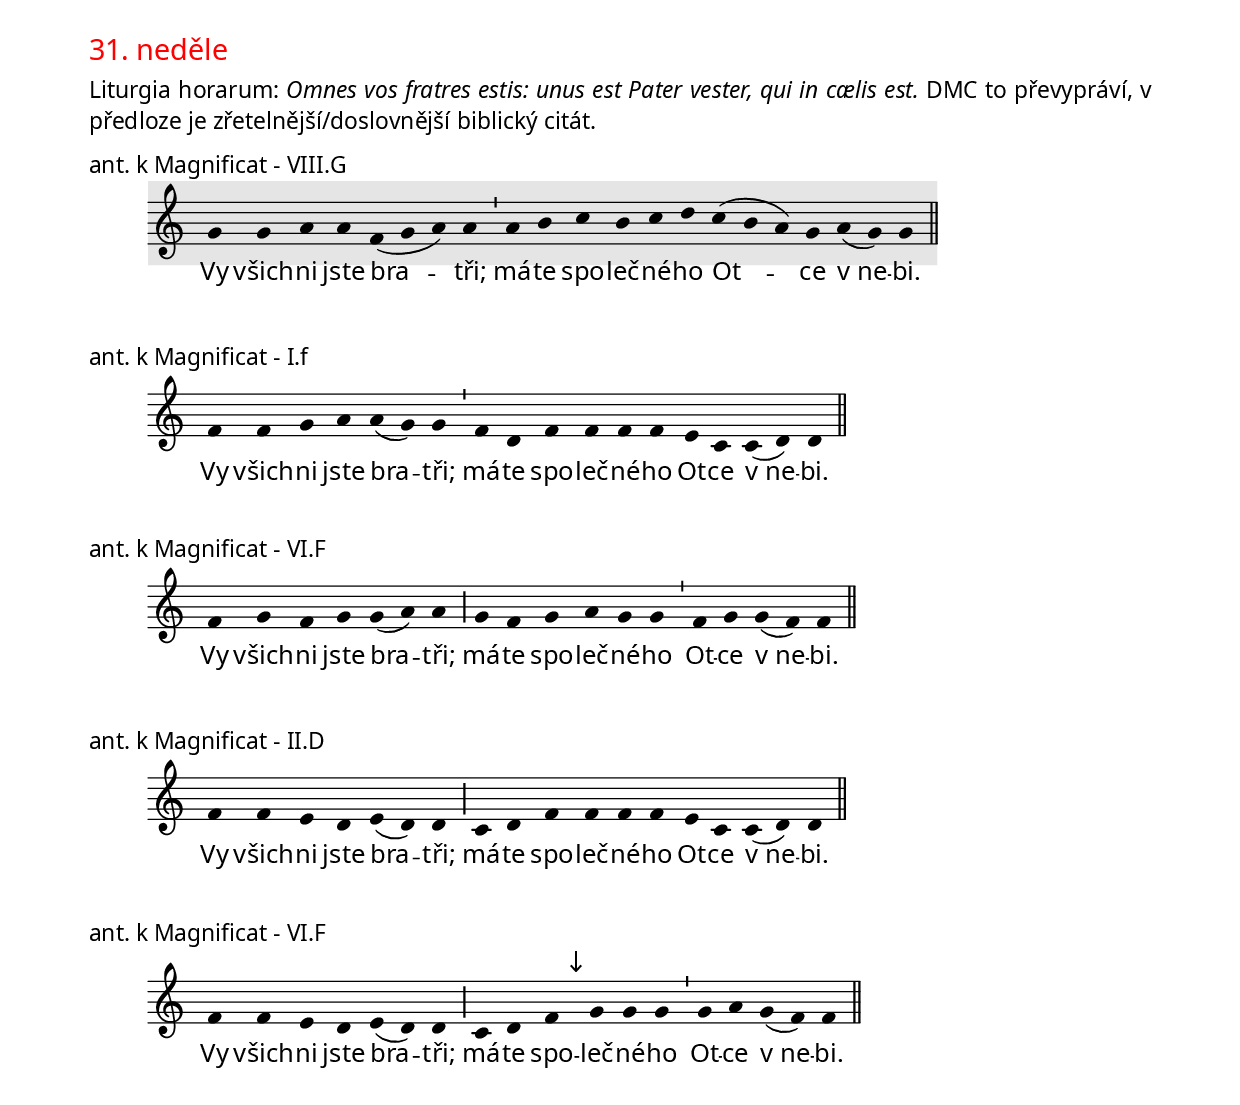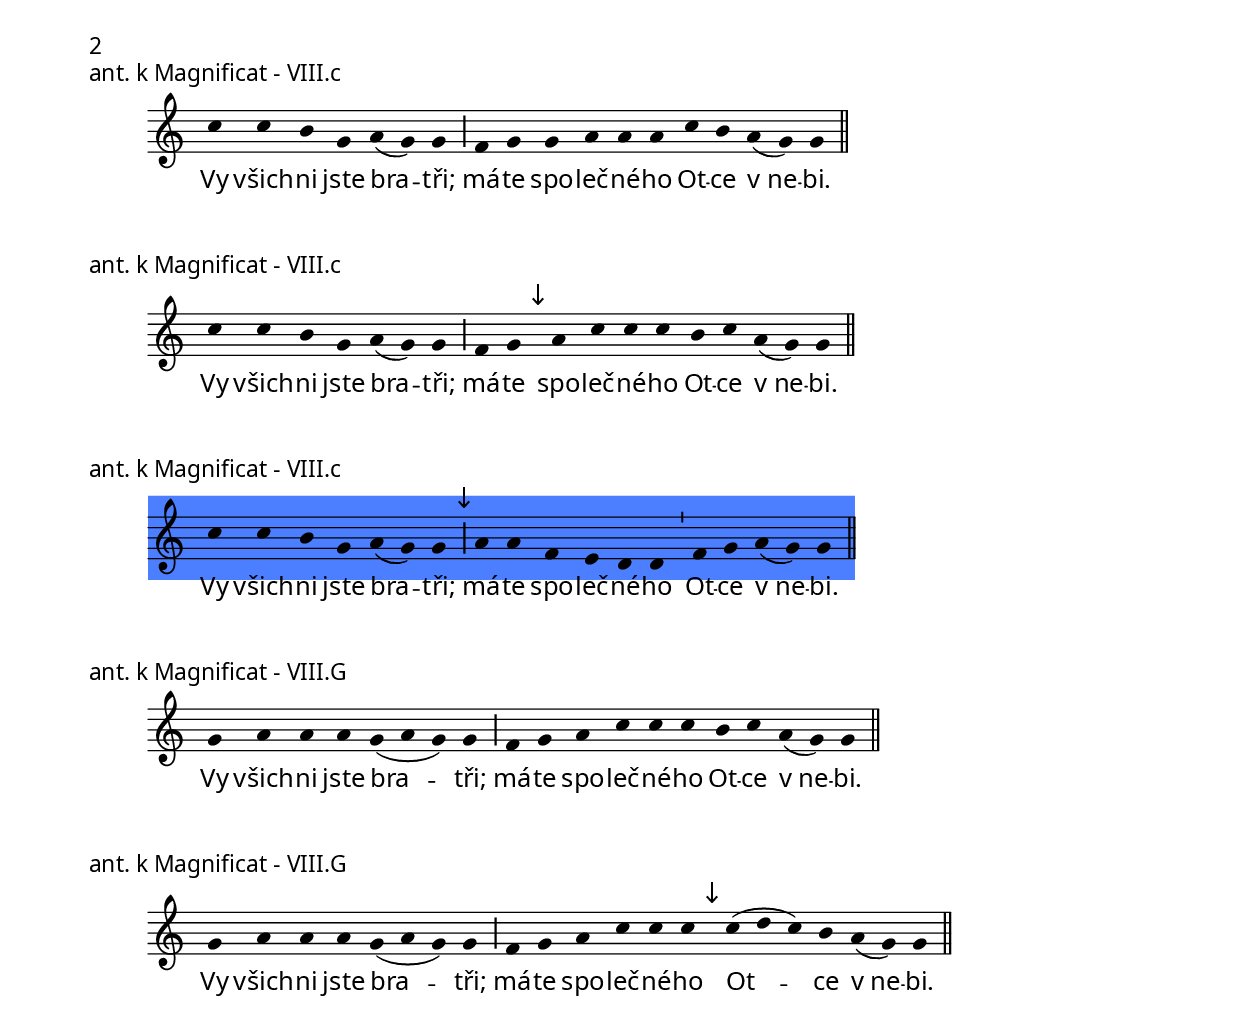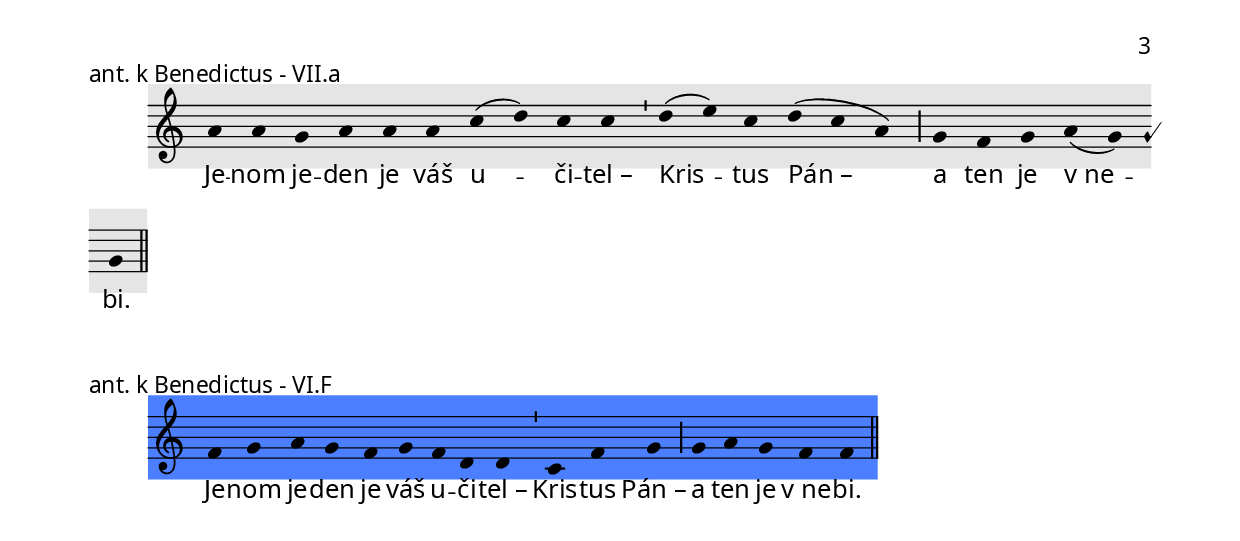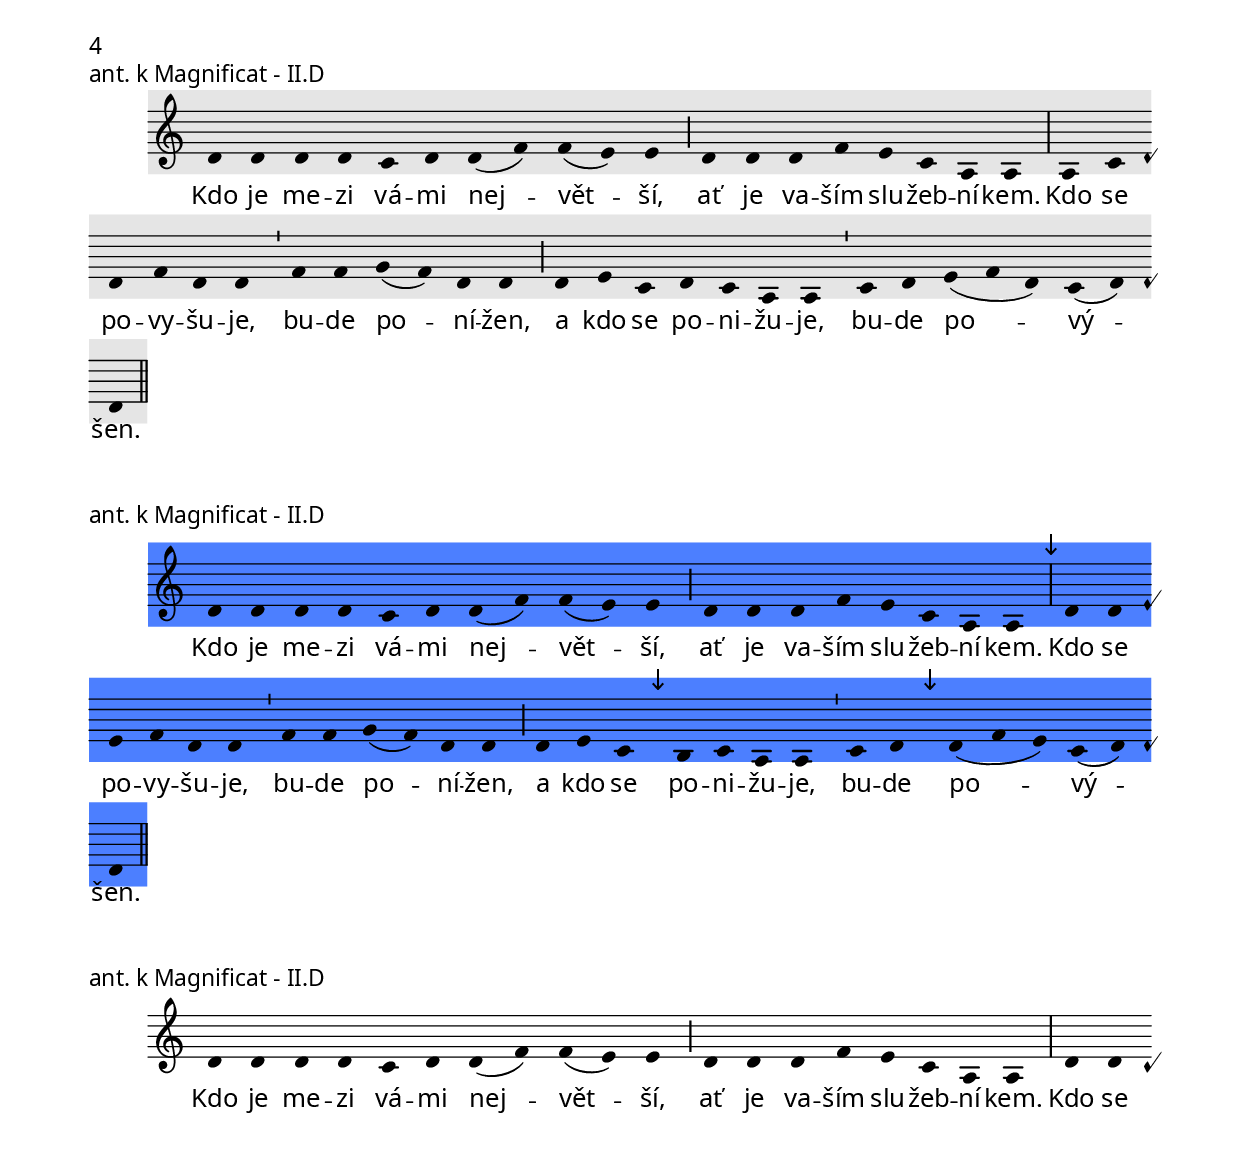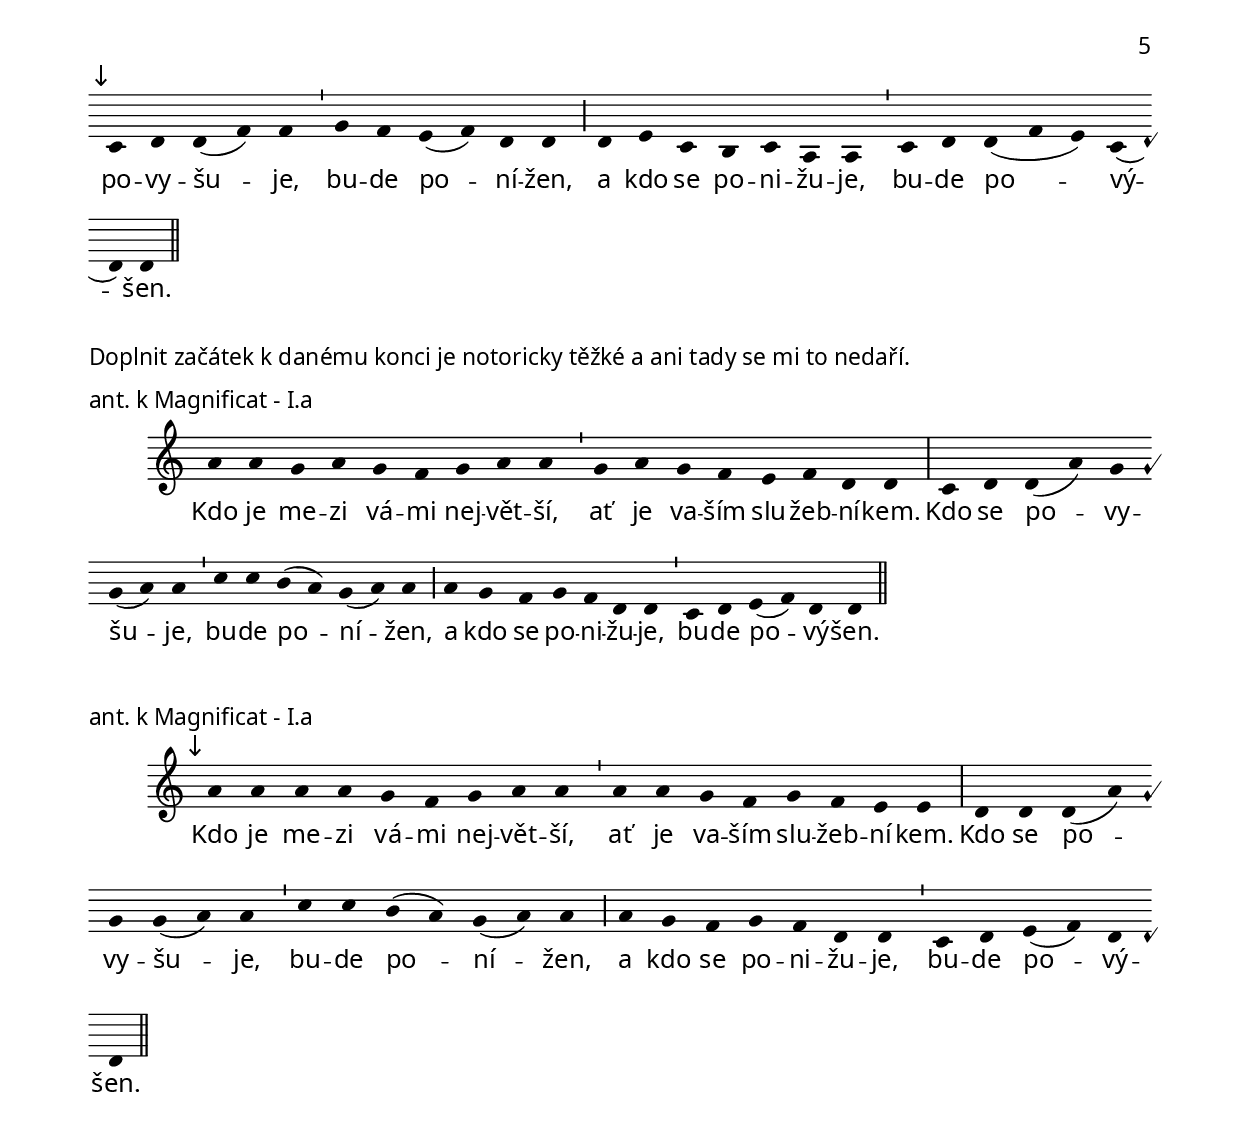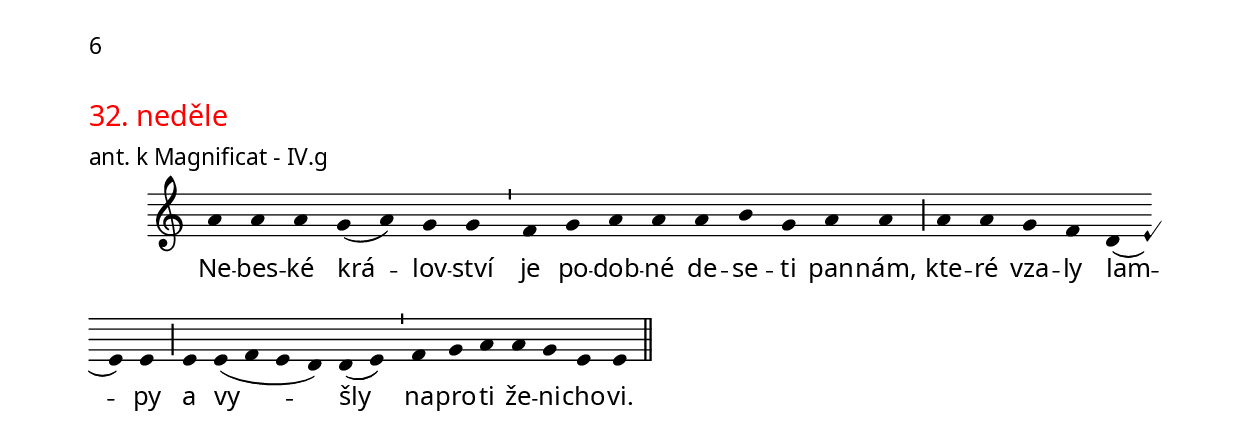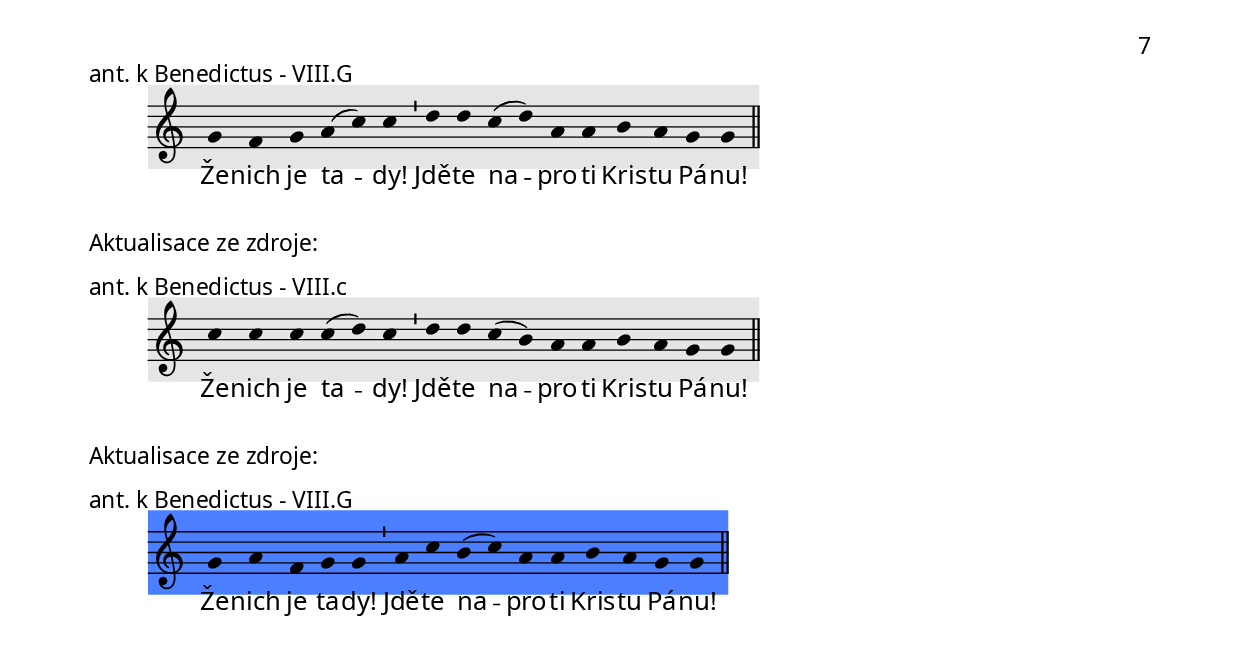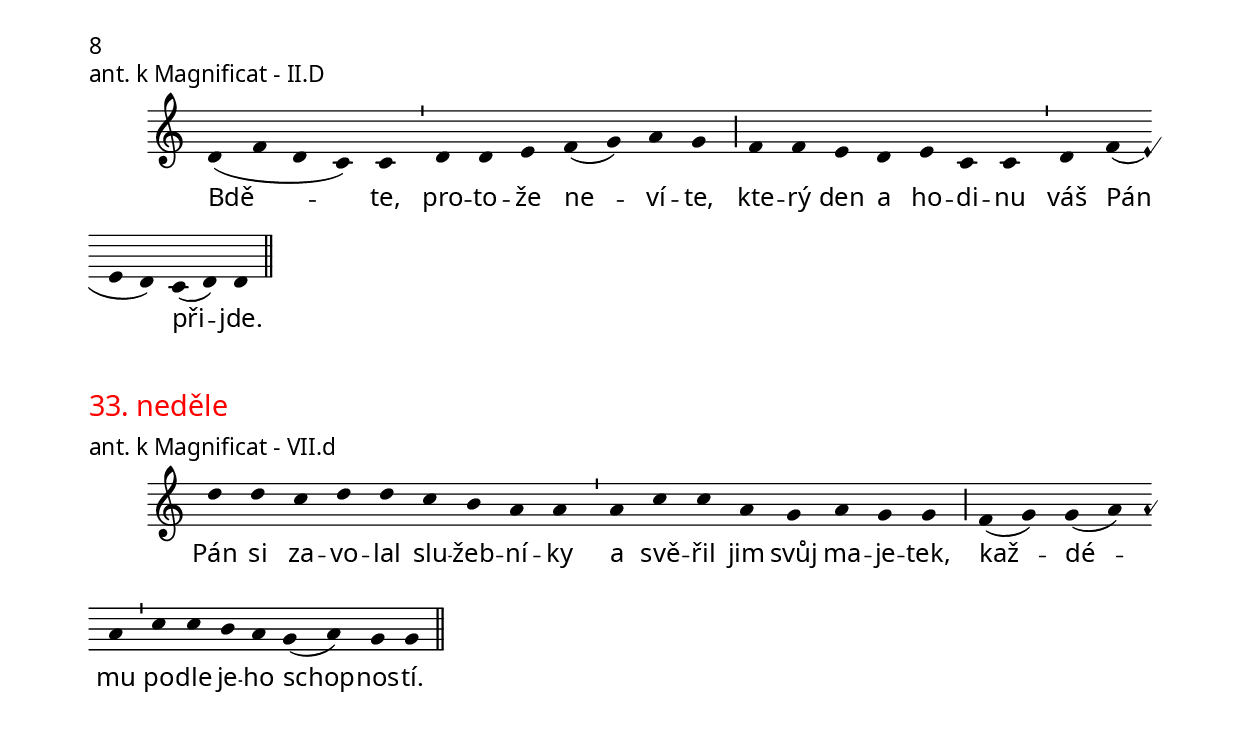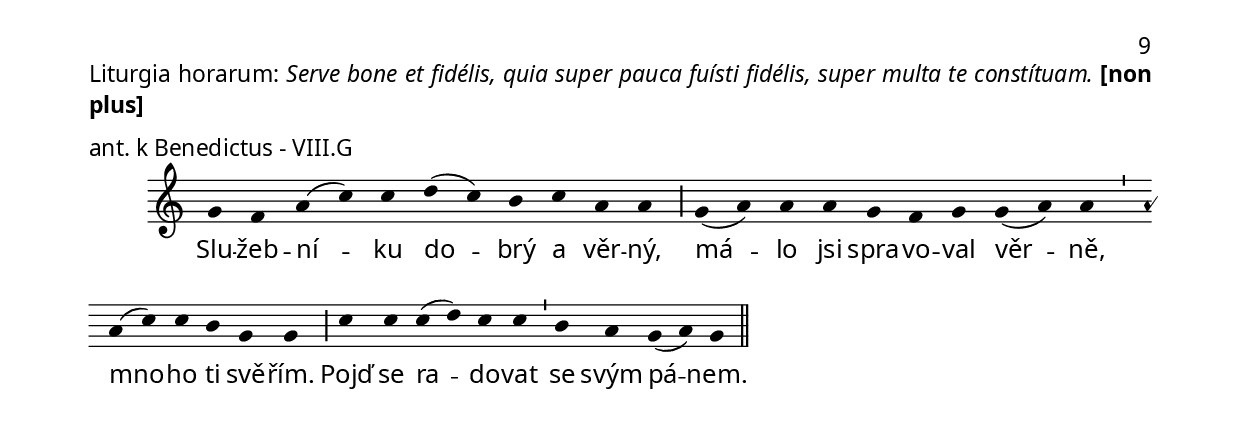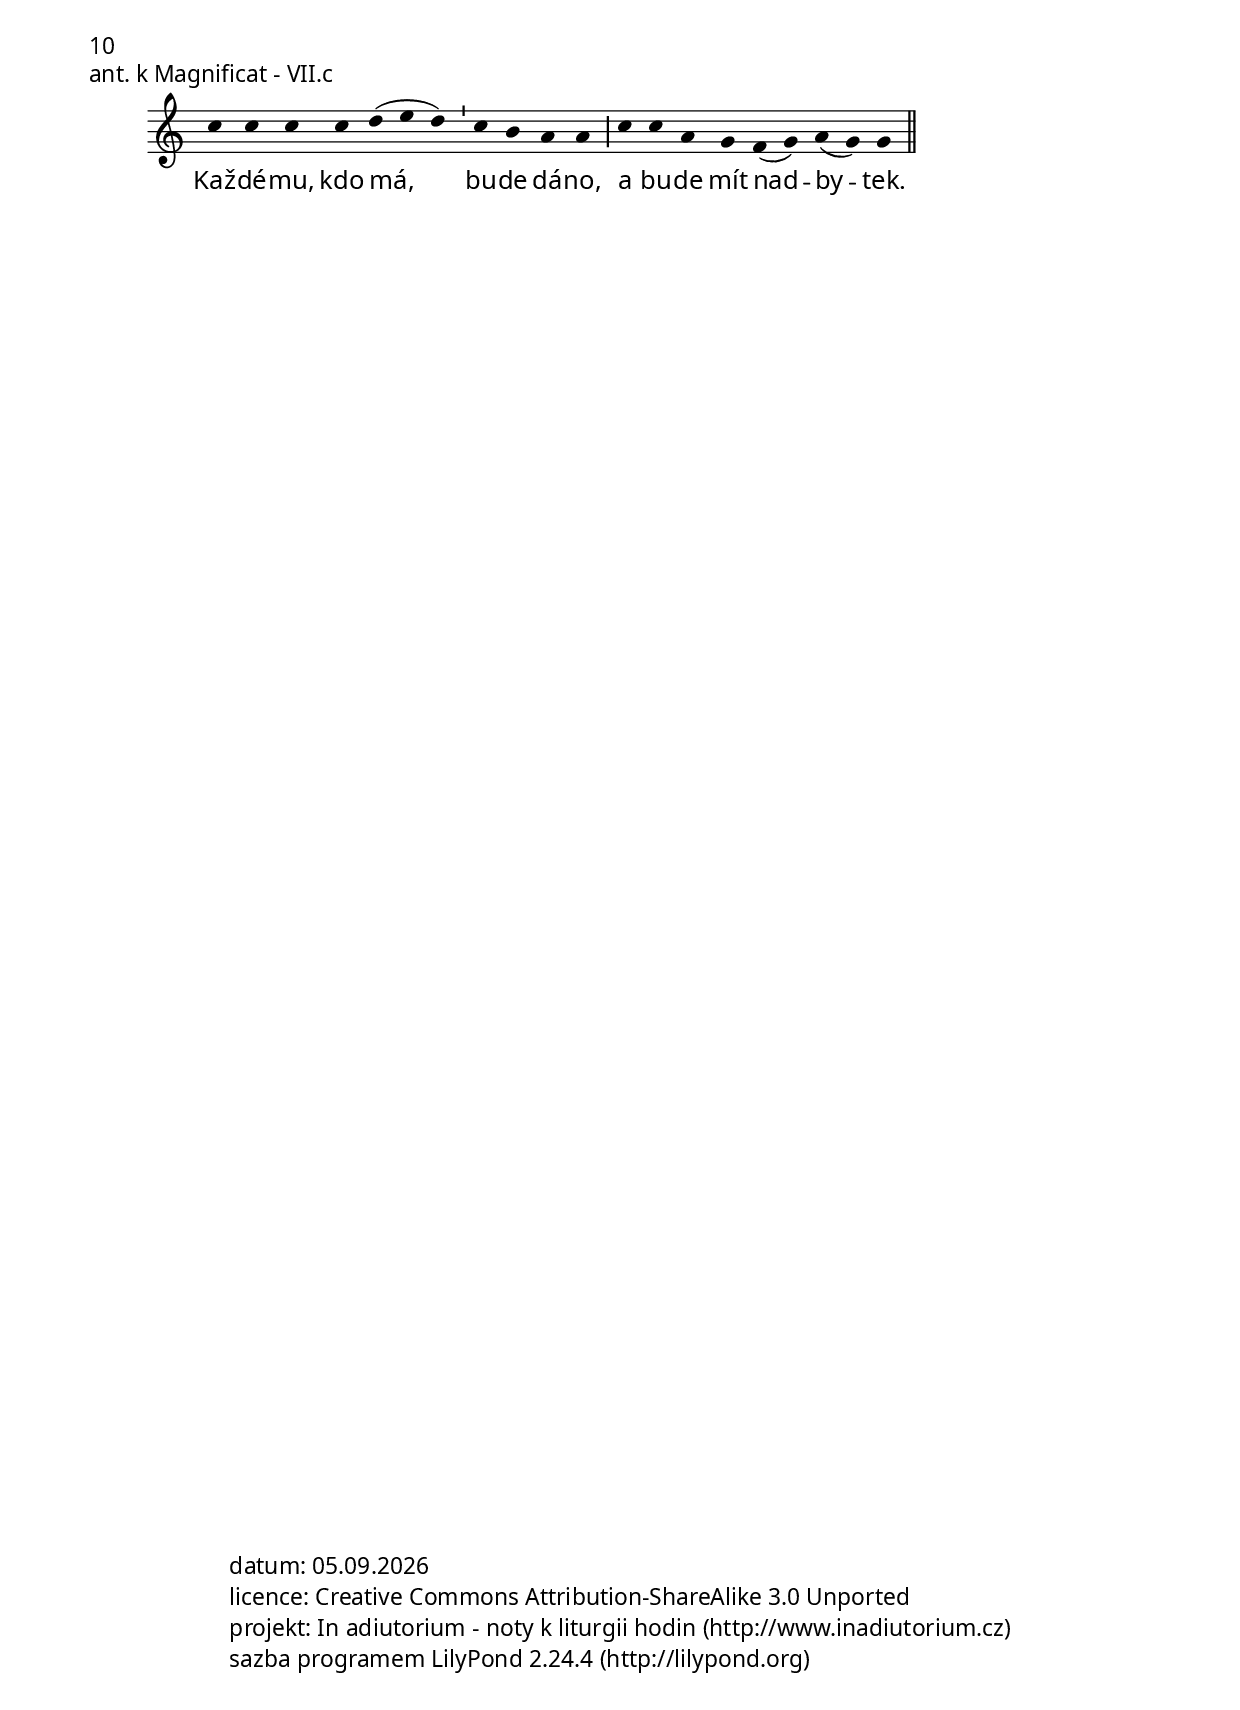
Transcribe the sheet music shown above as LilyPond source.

\version "2.19.0"

\include "../spolecne.ly"

\markup {\nadpisDen {"31. neděle"}}

\markup\justify{
  Liturgia horarum:
  \italic{
    Omnes vos fratres estis: unus est Pater vester, qui in cælis est.
  }
  DMC to převypráví, v předloze je zřetelnější/doslovnější biblický citát.
}

\score {
  \relative c'' {
    \zvyraznovacSedy
    \choralniRezim
    g4 g a a f( g a) a \barMin
    a b c b c d c( b a) g a( g) g \barFinalis
  }
  \addlyrics {
    Vy všich -- ni jste bra -- tři;
    má -- te spo -- leč -- né -- ho Ot -- ce v_ne -- bi.
  }
  \header {
    quid = "ant. k Magnificat"
    modus = "VIII"
    differentia = "G"
    psalmus = ""
    annus = "A"
    id = "ne31a-1ne-amag"
    piece = \markup {\sestavTitulekBezZalmu}
  }
}

\score {
  \relative c' {
    \choralniRezim
    f4 f g a a( g) g \barMin
    f d f f f f e c c( d) d \barFinalis
  }
  \addlyrics {
    Vy všich -- ni jste bra -- tři;
    má -- te spo -- leč -- né -- ho Ot -- ce v_ne -- bi.
  }
  \header {
    quid = "ant. k Magnificat"
    modus = "I"
    differentia = "f"
    psalmus = ""
    annus = "A"
    id = "ne31a-1ne-amag"
    piece = \markup {\sestavTitulekBezZalmu}
  }
}

\score {
  \relative c' {
    \choralniRezim
    f4 g f g g( a) a \barMaior
    g f g a g g \barMin
    f g g( f) f \barFinalis
  }
  \addlyrics {
    Vy všich -- ni jste bra -- tři;
    má -- te spo -- leč -- né -- ho
    Ot -- ce v_ne -- bi.
  }
  \header {
    quid = "ant. k Magnificat"
    modus = "VI"
    differentia = "F"
    psalmus = ""
    annus = "A"
    id = "ne31a-1ne-amag"
    piece = \markup {\sestavTitulekBezZalmu}
  }
}

\score {
  \relative c' {
    \choralniRezim
    f4 f e d e( d) d \barMaior
    c d f f f f e c c( d) d \barFinalis
  }
  \addlyrics {
    Vy všich -- ni jste bra -- tři;
    má -- te spo -- leč -- né -- ho Ot -- ce v_ne -- bi.
  }
  \header {
    quid = "ant. k Magnificat"
    modus = "II"
    differentia = "D"
    psalmus = ""
    annus = "A"
    id = "ne31a-1ne-amag"
    piece = \markup {\sestavTitulekBezZalmu}
  }
}

\score {
  \relative c' {
    \choralniRezim
    f4 f e d e( d) d \barMaior
    c d f \mark\sipka g g g \barMin
    g a g( f) f \barFinalis
  }
  \addlyrics {
    Vy všich -- ni jste bra -- tři;
    má -- te spo -- leč -- né -- ho Ot -- ce v_ne -- bi.
  }
  \header {
    quid = "ant. k Magnificat"
    modus = "VI"
    differentia = "F"
    psalmus = ""
    annus = "A"
    id = "ne31a-1ne-amag"
    piece = \markup {\sestavTitulekBezZalmu}
  }
}

\score {
  \relative c'' {
    \choralniRezim
    c4 c b g a( g) g \barMaior
    f g g a a a c b a( g) g \barFinalis
  }
  \addlyrics {
    Vy všich -- ni jste bra -- tři;
    má -- te spo -- leč -- né -- ho Ot -- ce v_ne -- bi.
  }
  \header {
    quid = "ant. k Magnificat"
    modus = "VIII"
    differentia = "c"
    psalmus = ""
    annus = "A"
    fial = "antifony/pust_tyden2.ly#ut-amag?zacatek=7"
    id = "ne31a-1ne-amag"
    piece = \markup {\sestavTitulekBezZalmu}
  }
}

\score {
  \relative c'' {
    \choralniRezim
    c4 c b g a( g) g \barMaior
    f g \mark\sipka a c c c b c a( g) g \barFinalis
  }
  \addlyrics {
    Vy všich -- ni jste bra -- tři;
    má -- te spo -- leč -- né -- ho Ot -- ce v_ne -- bi.
  }
  \header {
    quid = "ant. k Magnificat"
    modus = "VIII"
    differentia = "c"
    psalmus = ""
    annus = "A"
    fial = "antifony/pust_tyden2.ly#ut-amag?zacatek=7"
    id = "ne31a-1ne-amag"
    piece = \markup {\sestavTitulekBezZalmu}
  }
}

\score {
  \relative c'' {
    \zvyraznovacModry
    \choralniRezim
    c4 c b g a( g) g \barMaior
    \mark\sipka a a f e d d \barMin
    f g a( g) g \barFinalis
  }
  \addlyrics {
    Vy všich -- ni jste bra -- tři;
    má -- te spo -- leč -- né -- ho
    Ot -- ce v_ne -- bi.
  }
  \header {
    quid = "ant. k Magnificat"
    modus = "VIII"
    differentia = "c"
    psalmus = ""
    annus = "A"
    fial = "antifony/pust_tyden2.ly#ut-amag?zacatek=7"
    id = "ne31a-1ne-amag"
    piece = \markup {\sestavTitulekBezZalmu}
  }
}

\score {
  \relative c'' {
    \choralniRezim
    g4 a a a g( a g) g \barMaior
    f g a c c c b c a( g) g \barFinalis
  }
  \addlyrics {
    Vy všich -- ni jste bra -- tři;
    má -- te spo -- leč -- né -- ho Ot -- ce v_ne -- bi.
  }
  \header {
    quid = "ant. k Magnificat"
    modus = "VIII"
    differentia = "G"
    psalmus = ""
    annus = "A"
    id = "ne31a-1ne-amag"
    piece = \markup {\sestavTitulekBezZalmu}
  }
}

\score {
  \relative c'' {
    \choralniRezim
    g4 a a a g( a g) g \barMaior
    f g a c c c \mark\sipka c( d c) b a( g) g \barFinalis
  }
  \addlyrics {
    Vy všich -- ni jste bra -- tři;
    má -- te spo -- leč -- né -- ho Ot -- ce v_ne -- bi.
  }
  \header {
    quid = "ant. k Magnificat"
    modus = "VIII"
    differentia = "G"
    psalmus = ""
    annus = "A"
    id = "ne31a-1ne-amag"
    piece = \markup {\sestavTitulekBezZalmu}
  }
}

\pageBreak

\score {
  \relative c'' {
    \zvyraznovacSedy
    \choralniRezim
    a4 a g a a a c( d) c c \barMin
    d( e) c d( c a) \barMaior
    g f g a( g) g \barFinalis
  }
  \addlyrics {
    Je -- nom je -- den je váš u -- či -- tel_–
    Kris -- tus Pán_–
    a ten je v_ne -- bi.
  }
  \header {
    quid = "ant. k Benedictus"
    modus = "VII"
    differentia = "a"
    psalmus = ""
    annus = "A"
    id = "ne31a-rch-aben"
    piece = \markup {\sestavTitulekBezZalmu}
  }
}

\score {
  \relative c' {
    \zvyraznovacModry
    \choralniRezim
    f4 g a g f g f d d \barMin
    c f g \barMaior
    g a g f f \barFinalis
  }
  \addlyrics {
    Je -- nom je -- den je váš u -- či -- tel_–
    Kris -- tus Pán_–
    a ten je v_ne -- bi.
  }
  \header {
    quid = "ant. k Benedictus"
    modus = "VI"
    differentia = "F"
    psalmus = ""
    annus = "A"
    id = "ne31a-rch-aben"
    piece = \markup {\sestavTitulekBezZalmu}
  }
}

\pageBreak

\score {
  \relative c' {
    \zvyraznovacSedy
    \choralniRezim
    d4 d d d c d d( f) f( e) e \barMaior
    d d d f e c a a \barMax

    a c d f d d \barMin
    f f g( f) d d \barMaior
    d e c d c a a \barMin
    c d e( f d) c( d) d \barFinalis
  }
  \addlyrics {
    Kdo je me -- zi vá -- mi nej -- vět -- ší,
    ať je va -- ším slu -- žeb -- ní -- kem.

    Kdo se po -- vy -- šu -- je,
    bu -- de po -- ní -- žen,
    a kdo se po -- ni -- žu -- je,
    bu -- de po -- vý -- šen.
  }
  \header {
    quid = "ant. k Magnificat"
    modus = "II"
    differentia = "D"
    psalmus = ""
    annus = "A"
    placet = "zatímco ve zdrojové antifoně druhá část na hlubokou kadenci
    v závěru části první navazuje přirozeně, zde to přirozeně
    ani zdaleka nepůsobí.
    předělat."
    fial = "sanktoral/0725jakub.ly#ne-amag?zacatek"
    id = "ne31a-2ne-amag"
    piece = \markup {\sestavTitulekBezZalmu}
  }
}

\score {
  \relative c' {
    \zvyraznovacModry
    \choralniRezim
    d4 d d d c d d( f) f( e) e \barMaior
    d d d f e c a a \barMax

    \mark\sipka d d e f d d \barMin
    f f g( f) d d \barMaior
    d e c \mark\sipka b c a a \barMin
    c d \mark\sipka d( f e) c( d) d \barFinalis
  }
  \addlyrics {
    Kdo je me -- zi vá -- mi nej -- vět -- ší,
    ať je va -- ším slu -- žeb -- ní -- kem.

    Kdo se po -- vy -- šu -- je,
    bu -- de po -- ní -- žen,
    a kdo se po -- ni -- žu -- je,
    bu -- de po -- vý -- šen.
  }
  \header {
    quid = "ant. k Magnificat"
    modus = "II"
    differentia = "D"
    psalmus = ""
    annus = "A"
    placet = "takhle je to o něco lepší, ale šev po _služebníkem_ je stále hodně nestandardní"
    fial = "sanktoral/0725jakub.ly#ne-amag?zacatek"
    id = "ne31a-2ne-amag"
    piece = \markup {\sestavTitulekBezZalmu}
  }
}

\score {
  \relative c' {
    \choralniRezim
    d4 d d d c d d( f) f( e) e \barMaior
    d d d f e c a a \barMax

    d d \mark\sipka c d d( f) f \barMin
    g f e( f) d d \barMaior
    d e c b c a a \barMin
    c d d( f e) c( d) d \barFinalis
  }
  \addlyrics {
    Kdo je me -- zi vá -- mi nej -- vět -- ší,
    ať je va -- ším slu -- žeb -- ní -- kem.

    Kdo se po -- vy -- šu -- je,
    bu -- de po -- ní -- žen,
    a kdo se po -- ni -- žu -- je,
    bu -- de po -- vý -- šen.
  }
  \header {
    quid = "ant. k Magnificat"
    modus = "II"
    differentia = "D"
    psalmus = ""
    annus = "A"
    fial = "sanktoral/0725jakub.ly#ne-amag?zacatek"
    id = "ne31a-2ne-amag"
    piece = \markup {\sestavTitulekBezZalmu}
  }
}

\markup\justify{
  Doplnit začátek k danému konci je notoricky těžké
  a ani tady se mi to nedaří.
}
\score {
  \relative c'' {
    \choralniRezim
    a4 a g a g f g a a \barMin
    g a g f e f d d \barMax

    c d d( a') g g( a) a \barMin
    c c b( a) g( a) a \barMaior
    a g f g f d d \barMin
    c d e( f) d d \barFinalis
  }
  \addlyrics {
    Kdo je me -- zi vá -- mi nej -- vět -- ší,
    ať je va -- ším slu -- žeb -- ní -- kem.

    Kdo se po -- vy -- šu -- je,
    bu -- de po -- ní -- žen,
    a kdo se po -- ni -- žu -- je,
    bu -- de po -- vý -- šen.
  }
  \header {
    quid = "ant. k Magnificat"
    modus = "I"
    differentia = "a"
    psalmus = ""
    annus = "A"
    fial = "antifony/mezidobi_nedeleB_21_30.ly#ne25b-2ne-mag?konec=31"
    id = "ne31a-2ne-amag"
    piece = \markup {\sestavTitulekBezZalmu}
  }
}

\score {
  \relative c'' {
    \choralniRezim
    \mark\sipka a4 a a a g f g a a \barMin
    a a g f g f e e \barMax

    d4 d d( a') g g( a) a \barMin
    c c b( a) g( a) a \barMaior
    a g f g f d d \barMin
    c d e( f) d d \barFinalis
  }
  \addlyrics {
    Kdo je me -- zi vá -- mi nej -- vět -- ší,
    ať je va -- ším slu -- žeb -- ní -- kem.

    Kdo se po -- vy -- šu -- je,
    bu -- de po -- ní -- žen,
    a kdo se po -- ni -- žu -- je,
    bu -- de po -- vý -- šen.
  }
  \header {
    quid = "ant. k Magnificat"
    modus = "I"
    differentia = "a"
    psalmus = ""
    annus = "A"
    fial = "antifony/mezidobi_nedeleB_21_30.ly#ne25b-2ne-mag?konec=32"
    id = "ne31a-2ne-amag"
    piece = \markup {\sestavTitulekBezZalmu}
  }
}

\pageBreak

\markup {\nadpisDen {"32. neděle"}}

\score {
  \relative c'' {
    \choralniRezim
    a4 a a g( a) g g \barMin
    f g a a a b g a a \barMaior
    a a g f d( e) e \barMaior
    e e( f e d) d( e) \barMin f g a a g e e \barFinalis
  }
  \addlyrics {
    Ne -- bes -- ké krá -- lov -- ství
    je po -- dob -- né de -- se -- ti pan -- nám,
    kte -- ré vza -- ly lam -- py
    a vy -- šly na -- pro -- ti že -- ni -- cho -- vi.
  }
  \header {
    quid = "ant. k Magnificat"
    modus = "IV"
    differentia = "g"
    psalmus = ""
    annus = "A"
    id = "ne32a-1ne-amag"
    piece = \markup {\sestavTitulekBezZalmu}
  }
}

\pageBreak

\score {
  \relative c'' {
    \zvyraznovacSedy
    \choralniRezim
    g4 f g a( c) c \barMin
    d d c( d) a a b a g g \barFinalis
  }
  \addlyrics {
    Že -- nich je ta -- dy!
    Jdě -- te na -- pro -- ti Kris -- tu Pá -- nu!
  }
  \header {
    quid = "ant. k Benedictus"
    modus = "VIII"
    differentia = "G"
    psalmus = ""
    annus = "A"
    fial = "commune/commune_panna.ly#mc-avig?-aleluja"
    id = "ne32a-rch-aben"
    piece = \markup {\sestavTitulekBezZalmu}
  }
}

\markup{Aktualisace ze zdroje:}

\score {
  \relative c'' {
    \zvyraznovacSedy
    \choralniRezim
    c4 c c c( d) c \barMin
    d d c( b) a a b a g g \barFinalis
  }
  \addlyrics {
    Že -- nich je ta -- dy!
    Jdě -- te na -- pro -- ti Kris -- tu Pá -- nu!
  }
  \header {
    quid = "ant. k Benedictus"
    modus = "VIII"
    differentia = "c"
    psalmus = ""
    annus = "A"
    fial = "commune/commune_panna.ly#mc-avig?-aleluja"
    id = "ne32a-rch-aben"
    piece = \markup {\sestavTitulekBezZalmu}
  }
}

\markup\aktualisace

\score {
  \relative c'' {
    \zvyraznovacModry
    \choralniRezim
    g4 a f g g \barMin
    a c b( c) a a b a g g \barFinalis
  }
  \addlyrics {
    Že -- nich je ta -- dy!
    Jdě -- te na -- pro -- ti Kris -- tu Pá -- nu!
  }
  \header {
    quid = "ant. k Benedictus"
    modus = "VIII"
    differentia = "G"
    psalmus = ""
    annus = "A"
    fial = "commune/commune_panna.ly#mc-avig?-aleluja"
    id = "ne32a-rch-aben"
    piece = \markup {\sestavTitulekBezZalmu}
  }
}

\pageBreak

\score {
  \relative c' {
    \choralniRezim
    d4( f d c) c \barMin
    d d e f( g) a g \barMaior
    f f e d e c c \barMin
    d f( e d) c( d) d \barFinalis
  }
  \addlyrics {
    Bdě -- te,
    pro -- to -- že ne -- ví -- te,
    kte -- rý den a ho -- di -- nu váš Pán při -- jde.
  }
  \header {
    quid = "ant. k Magnificat"
    modus = "II"
    differentia = "D"
    psalmus = ""
    annus = "A"
    fial = "antifony/advent_nedeleA.ly#imag1?upraveno&jiny_text"
    id = "ne32a-2ne-amag"
    piece = \markup {\sestavTitulekBezZalmu}
  }
}

\markup {\nadpisDen {"33. neděle"}}

\score {
  \relative c'' {
    \choralniRezim
    d4 d c d d c b a a \barMin
    a c c a g a g g \barMaior
    f( g) g( a) a \barMin c c b a g( a) g g \barFinalis
  }
  \addlyrics {
    Pán si za -- vo -- lal slu -- žeb -- ní -- ky
    a svě -- řil jim svůj ma -- je -- tek,
    kaž -- dé -- mu po -- dle je -- ho schop -- nos -- tí.
  }
  \header {
    quid = "ant. k Magnificat"
    modus = "VII"
    differentia = "d"
    psalmus = ""
    annus = "A"
    id = "ne33a-1ne-amag"
    piece = \markup {\sestavTitulekBezZalmu}
  }
}

\pageBreak

\markup\justify{
  Liturgia horarum:
  \italic{
    Serve bone et fidélis, quia super pauca fuísti fidélis, super multa te constítuam.
  }
  \bold{[non plus]}
}

\score {
  \relative c'' {
    \choralniRezim
    g4 f a( c) c d( c) b c a a \barMaior
    g( a) a a g f g g( a) a \barMin
    a( c) c b g g \barMaior
    c c c( d) c c \barMin b a g( a) g \barFinalis
  }
  \addlyrics {
    Slu -- žeb -- ní -- ku do -- brý a věr -- ný,
    má -- lo jsi spra -- vo -- val věr -- ně,
    mno -- ho ti svě -- řím.
    Pojď se ra -- do -- vat se svým pá -- nem.
  }
  \header {
    quid = "ant. k Benedictus"
    modus = "VIII"
    differentia = "G"
    psalmus = ""
    annus = "A"
    fial = "commune/commune_svatymuz.ly#2ne-amag1?zacatek"
    id = "ne33a-rch-aben"
    piece = \markup {\sestavTitulekBezZalmu}
  }
}

\pageBreak

\score {
  \relative c'' {
    \choralniRezim
    c4 c c c d( e d) \barMin c b a a \barMaior
    c c a g f( g) a( g) g \barFinalis
  }
  \addlyrics {
    Kaž -- dé -- mu, kdo má, bu -- de dá -- no,
    a bu -- de mít nad -- by -- tek.
  }
  \header {
    quid = "ant. k Magnificat"
    modus = "VII"
    differentia = "c"
    psalmus = ""
    annus = "A"
    id = "ne33a-2ne-amag"
    piece = \markup {\sestavTitulekBezZalmu}
  }
}
